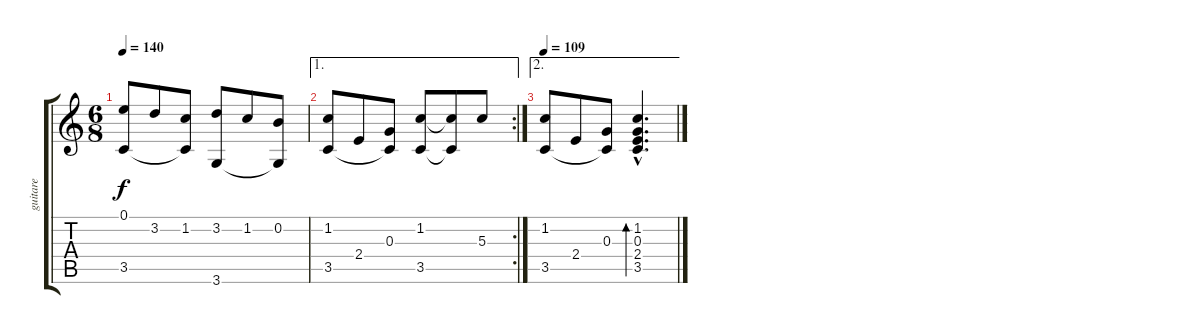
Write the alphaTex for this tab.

\track ("guitare" "guitare") {instrument acousticguitarsteel}
\staff {score tabs}
\tuning (E4 B3 G3 D3 A2 E2) {hide}
\ts (6 8)
\tempo 140
\clef g2
\ks c
(0.1 3.5).8{dy f} 3.2.8 (1.2 3.5{t}).8 (3.2 3.6).8 1.2.8 (0.2 3.6{t}).8 |
\ae 1
\rc 2
(1.2 3.5).8 2.4.8 (0.3 3.5{t}).8 (1.2 3.5).8 (1.2{t} 3.5{t}).8 5.3.8 |
\ae 2
\tempo 109
(1.2 3.5).8 2.4.8 (0.3 3.5{t}).8 (1.2{hac} 0.3{hac} 2.4{hac} 3.5{hac}).4{d bd 240}
